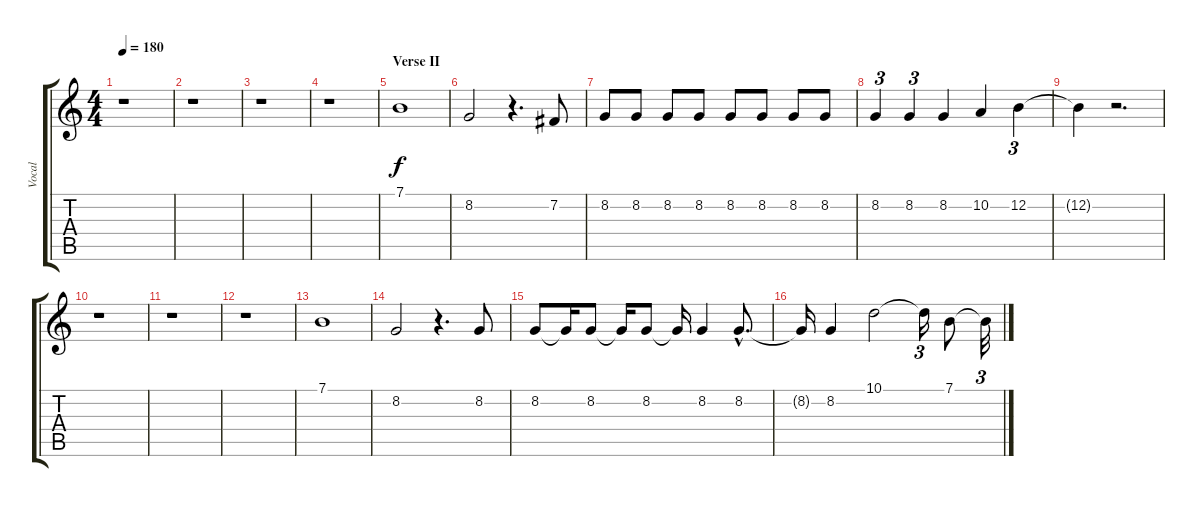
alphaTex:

\track ("Vocal" "Vocal") {instrument violin}
\staff {score tabs}
\tuning (E4 B3 G3 D3 A2 E2) {hide}
\ts (4 4)
\tempo 180
\clef g2
\ks c
r.1{dy f} |
r.1 |
r.1 |
r.1 |
\section ("" "Verse II")
7.1.1 |
8.2.2 r.4{d} 7.2.8 |
8.2.8 8.2.8 8.2.8 8.2.8 8.2.8 8.2.8 8.2.8 8.2.8 |
8.2.4{tu (3 2)} 8.2.4{tu (3 2)} 8.2.4 10.2.4 12.2.4{tu (3 2)} |
12.2{t}.4 r.2{d} |
r.1 |
r.1 |
r.1 |
7.1.1 |
8.2.2 r.4{d} 8.2.8 |
8.2.8 8.2{t}.16 8.2.8 8.2{t}.16 8.2.8 8.2{t}.16 8.2.4 8.2{hac}.8{d} |
8.2{t}.16 8.2.4 10.1.2 10.1{t}.16{tu (3 2)} 7.1.8 7.1{t}.32{tu (3 2)}
